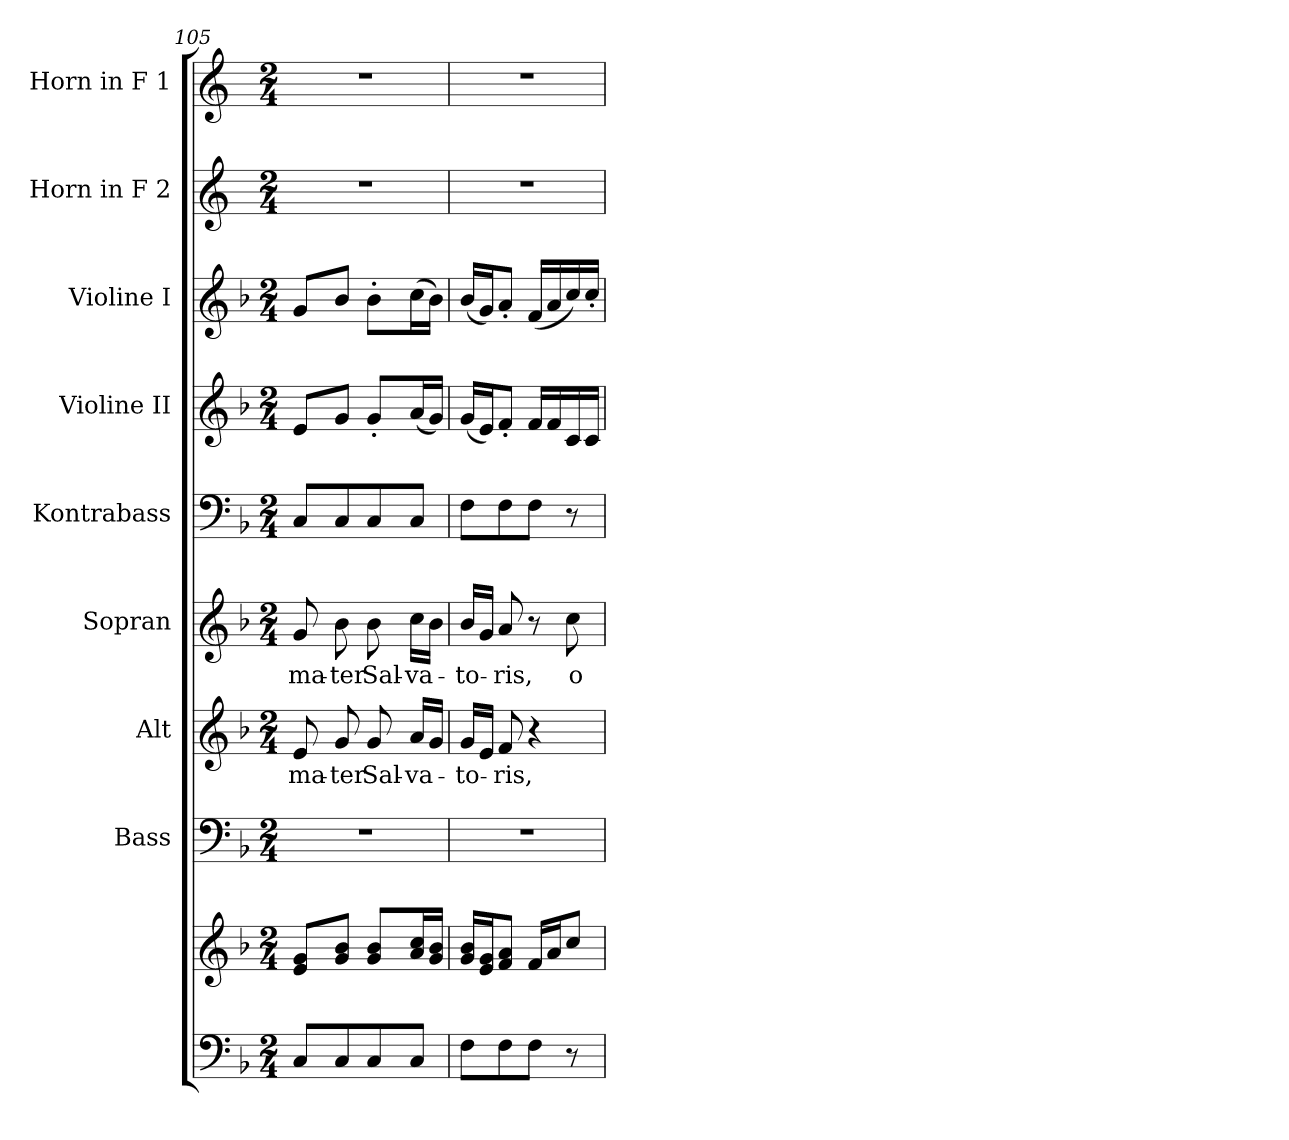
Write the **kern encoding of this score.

**kern	**kern	**kern	**kern	**text	**kern	**text	**kern	**kern	**kern	**kern	**kern
*part9	*part9	*part8	*part7	*part7	*part6	*part6	*part5	*part4	*part3	*part2	*part1
*staff10	*staff9	*staff8	*staff7	*staff7	*staff6	*staff6	*staff5	*staff4	*staff3	*staff2	*staff1
*	*	*I"Bass	*I"Alt	*	*I"Sopran	*	*I"Kontrabass	*I"Violine II	*I"Violine I	*I"Horn in F 2	*I"Horn in F 1
*	*	*I'B.	*I'A.	*	*I'S.	*	*I'Kb.	*I'Vl. II	*I'Vl. I	*I'Hrn. 2	*I'Hrn. 1
*clefF4	*clefG2	*clefF4	*clefG2	*	*clefG2	*	*clefF4	*clefG2	*clefG2	*clefG2	*clefG2
*	*	*	*	*	*	*	*ITrd7c12	*	*	*ITrd4c7	*ITrd4c7
*k[b-]	*k[b-]	*k[b-]	*k[b-]	*	*k[b-]	*	*k[b-]	*k[b-]	*k[b-]	*k[b-]	*k[b-]
*F:	*F:	*F:	*F:	*	*F:	*	*F:	*F:	*F:	*F:	*F:
*M2/4	*M2/4	*M2/4	*M2/4	*	*M2/4	*	*M2/4	*M2/4	*M2/4	*M2/4	*M2/4
=105	=105	=105	=105	=105	=105	=105	=105	=105	=105	=105	=105
!	!	!	!	!LO:LY:b	!	!LO:LY:b	!	!	!	!	!
8C/L	8e/ 8g/L	2r	8e/	ma-	8g/	ma-	8CC/L	8e/L	8g/L	2r	2r
!	!	!	!	!LO:LY:b	!	!LO:LY:b	!	!	!	!	!
8C/	8g/ 8b-/J	.	8g/	-ter	8b-\	-ter	8CC/	8g/J	8b-/J	.	.
!	!	!	!	!LO:LY:b	!	!LO:LY:b	!	!	!	!	!
8C/	8g/ 8b-/L	.	8g/	Sal-	8b-\	Sal-	8CC/	8g'</L	8b-'>\L	.	.
!	!	!	!	!LO:LY:b	!	!LO:LY:b	!	!	!	!	!
8C/J	16a/ 16cc/L	.	16a/LL	-va-	16cc\LL	-va-	8CC/J	(<16a/L	(>16cc\L	.	.
.	16g/ 16b-/JJ	.	16g/JJ	.	16b-\JJ	.	.	16g/JJ)	16b-\JJ)	.	.
=106	=106	=106	=106	=106	=106	=106	=106	=106	=106	=106	=106
!	!	!	!	!LO:LY:b	!	!LO:LY:b	!	!	!	!	!
8F\L	16g/ 16b-/LL	2r	16g/LL	-to-	16b-/LL	-to-	8FF\L	(<16g/LL	(<16b-/LL	2r	2r
.	16e/ 16g/J	.	16e/JJ	.	16g/JJ	.	.	16e/J)	16g/J)	.	.
!	!	!	!	!LO:LY:b	!	!LO:LY:b	!	!	!	!	!
8F\	8f/ 8a/J	.	8f/	-ris,	8a/	-ris,	8FF\	8f'</J	8a'</J	.	.
8F\J	16f/LL	.	4r	.	8r	.	8FF\J	16f/LL	(<16f/LL	.	.
.	16a/J	.	.	.	.	.	.	16f/	16a/	.	.
!	!	!	!	!	!	!LO:LY:b	!	!	!	!	!
8r	8cc/J	.	.	.	8cc\	o-	8r	16c/	16cc/)	.	.
.	.	.	.	.	.	.	.	16c/JJ	16cc'</JJ	.	.
=	=	=	=	=	=	=	=	=	=	=	=
*-	*-	*-	*-	*-	*-	*-	*-	*-	*-	*-	*-
